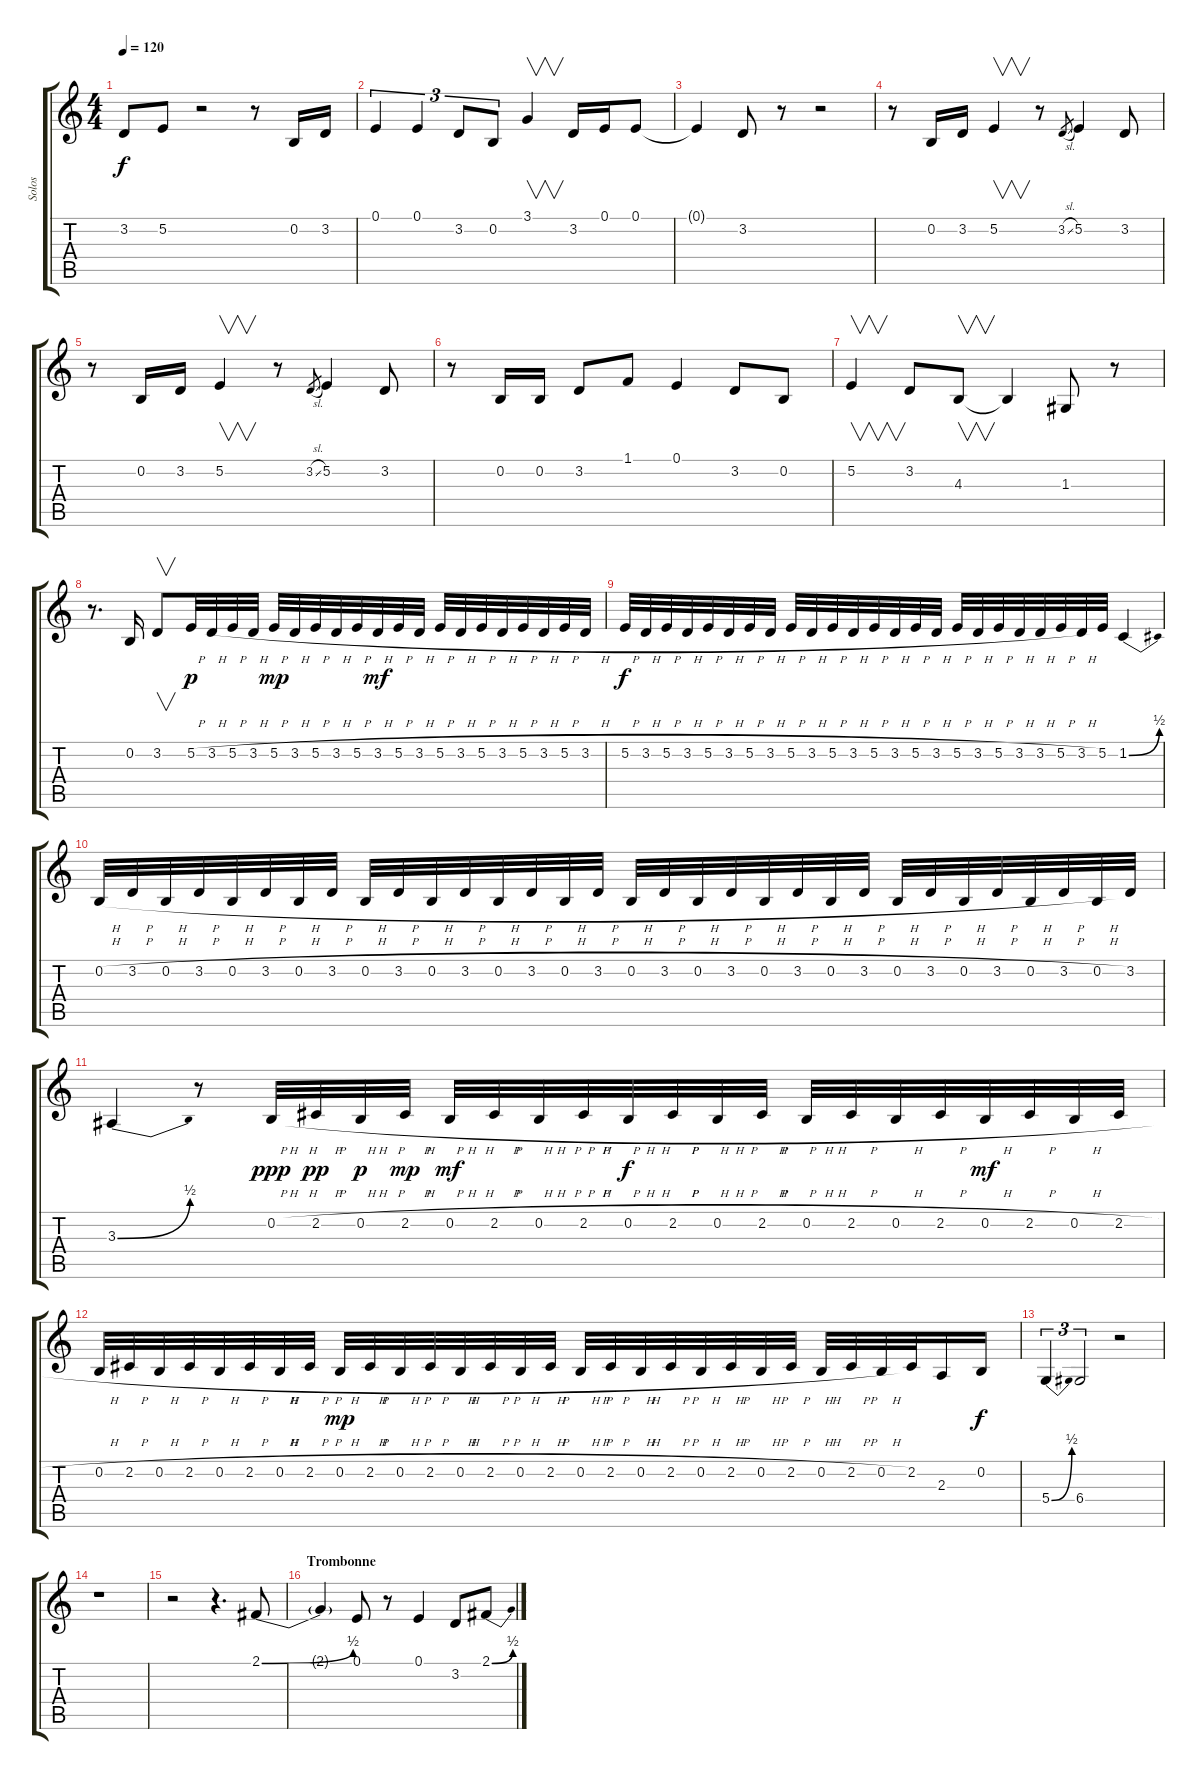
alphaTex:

\track ("Solos" "Solos") {instrument altosax}
\staff {score tabs}
\tuning (E4 B3 G3 D3 A2 E2) {hide}
\ts (4 4)
\tempo 120
\clef g2
\ks c
3.2{t}.8{dy f} 5.2.8 r.2 r.8 0.2.16 3.2.16 |
0.1.4{tu (3 2)} 0.1.4{tu (3 2)} 3.2.8{tu (3 2)} 0.2.8{tu (3 2)} 3.1.4{v} 3.2.16 0.1.16 0.1.8 |
0.1{t}.4 3.2.8 r.8 r.2 |
r.8 0.2.16 3.2.16 5.2.4{v} r.8 3.2{sl}.8{gr} 5.2.4 3.2.8 |
r.8 0.2.16 3.2.16 5.2.4{v} r.8 3.2{sl}.8{gr} 5.2.4 3.2.8 |
r.8 0.2.16 0.2.16 3.2.8 1.1.8 0.1.4 3.2.8 0.2.8 |
5.2.4{v} 3.2.8 4.3.8{v} 4.3{t}.4 1.3.8 r.8 |
r.8{d} 0.2.16 3.2.8{v} 5.2{h}.32{dy p} 3.2{h}.32 5.2{h}.32 3.2{h}.32 5.2{h}.32{dy mp} 3.2{h}.32 5.2{h}.32 3.2{h}.32 5.2{h}.32 3.2{h}.32{dy mf} 5.2{h}.32 3.2{h}.32 5.2{h}.32 3.2{h}.32 5.2{h}.32 3.2{h}.32 5.2{h}.32 3.2{h}.32 5.2{h}.32 3.2{h}.32 |
5.2{h}.32{dy f} 3.2{h}.32 5.2{h}.32 3.2{h}.32 5.2{h}.32 3.2{h}.32 5.2{h}.32 3.2{h}.32 5.2{h}.32 3.2{h}.32 5.2{h}.32 3.2{h}.32 5.2{h}.32 3.2{h}.32 5.2{h}.32 3.2{h}.32 5.2{h}.32 3.2{h}.32 5.2{h}.32 3.2{h}.32 3.2{h}.32 5.2{h}.32 3.2{h}.32 5.2.32 1.2{be (bend 0 0 60 2)}.4 |
0.2{h}.32 3.2{h}.32 0.2{h}.32 3.2{h}.32 0.2{h}.32 3.2{h}.32 0.2{h}.32 3.2{h}.32 0.2{h}.32 3.2{h}.32 0.2{h}.32 3.2{h}.32 0.2{h}.32 3.2{h}.32 0.2{h}.32 3.2{h}.32 0.2{h}.32 3.2{h}.32 0.2{h}.32 3.2{h}.32 0.2{h}.32 3.2{h}.32 0.2{h}.32 3.2{h}.32 0.2{h}.32 3.2{h}.32 0.2{h}.32 3.2{h}.32 0.2{h}.32 3.2{h}.32 0.2{h}.32 3.2.32 |
3.3{be (bend 0 0 60 2)}.4 r.8 0.2{h}.32{dy ppp} 2.2{h}.32{dy pp} 0.2{h}.32{dy p} 2.2{h}.32{dy mp} 0.2{h}.32{dy mf} 2.2{h}.32 0.2{h}.32 2.2{h}.32 0.2{h}.32{dy f} 2.2{h}.32 0.2{h}.32 2.2{h}.32 0.2{h}.32 2.2{h}.32 0.2{h}.32 2.2{h}.32 0.2{h}.32{dy mf} 2.2{h}.32 0.2{h}.32 2.2{h}.32 |
0.2{h}.32 2.2{h}.32 0.2{h}.32 2.2{h}.32 0.2{h}.32 2.2{h}.32 0.2{h}.32 2.2{h}.32 0.2{h}.32{dy mp} 2.2{h}.32 0.2{h}.32 2.2{h}.32 0.2{h}.32 2.2{h}.32 0.2{h}.32 2.2{h}.32 0.2{h}.32 2.2{h}.32 0.2{h}.32 2.2{h}.32 0.2{h}.32 2.2{h}.32 0.2{h}.32 2.2{h}.32 0.2{h}.32 2.2{h}.32 0.2{h}.32 2.2.32 2.3.16 0.2.16{dy f} |
5.4{be (bend 0 0 60 2)}.4{tu (3 2)} 6.4.2{tu (3 2)} r.2 |
r.1 |
r.2{instrument trombone} r.4{d} 2.1{be (bend 0 0 60 2)}.8 |
\section ("" "Trombonne")
2.1{t}.4 0.1.8 r.8 0.1.4 3.2.8 2.1{be (bend 0 0 60 2)}.8
